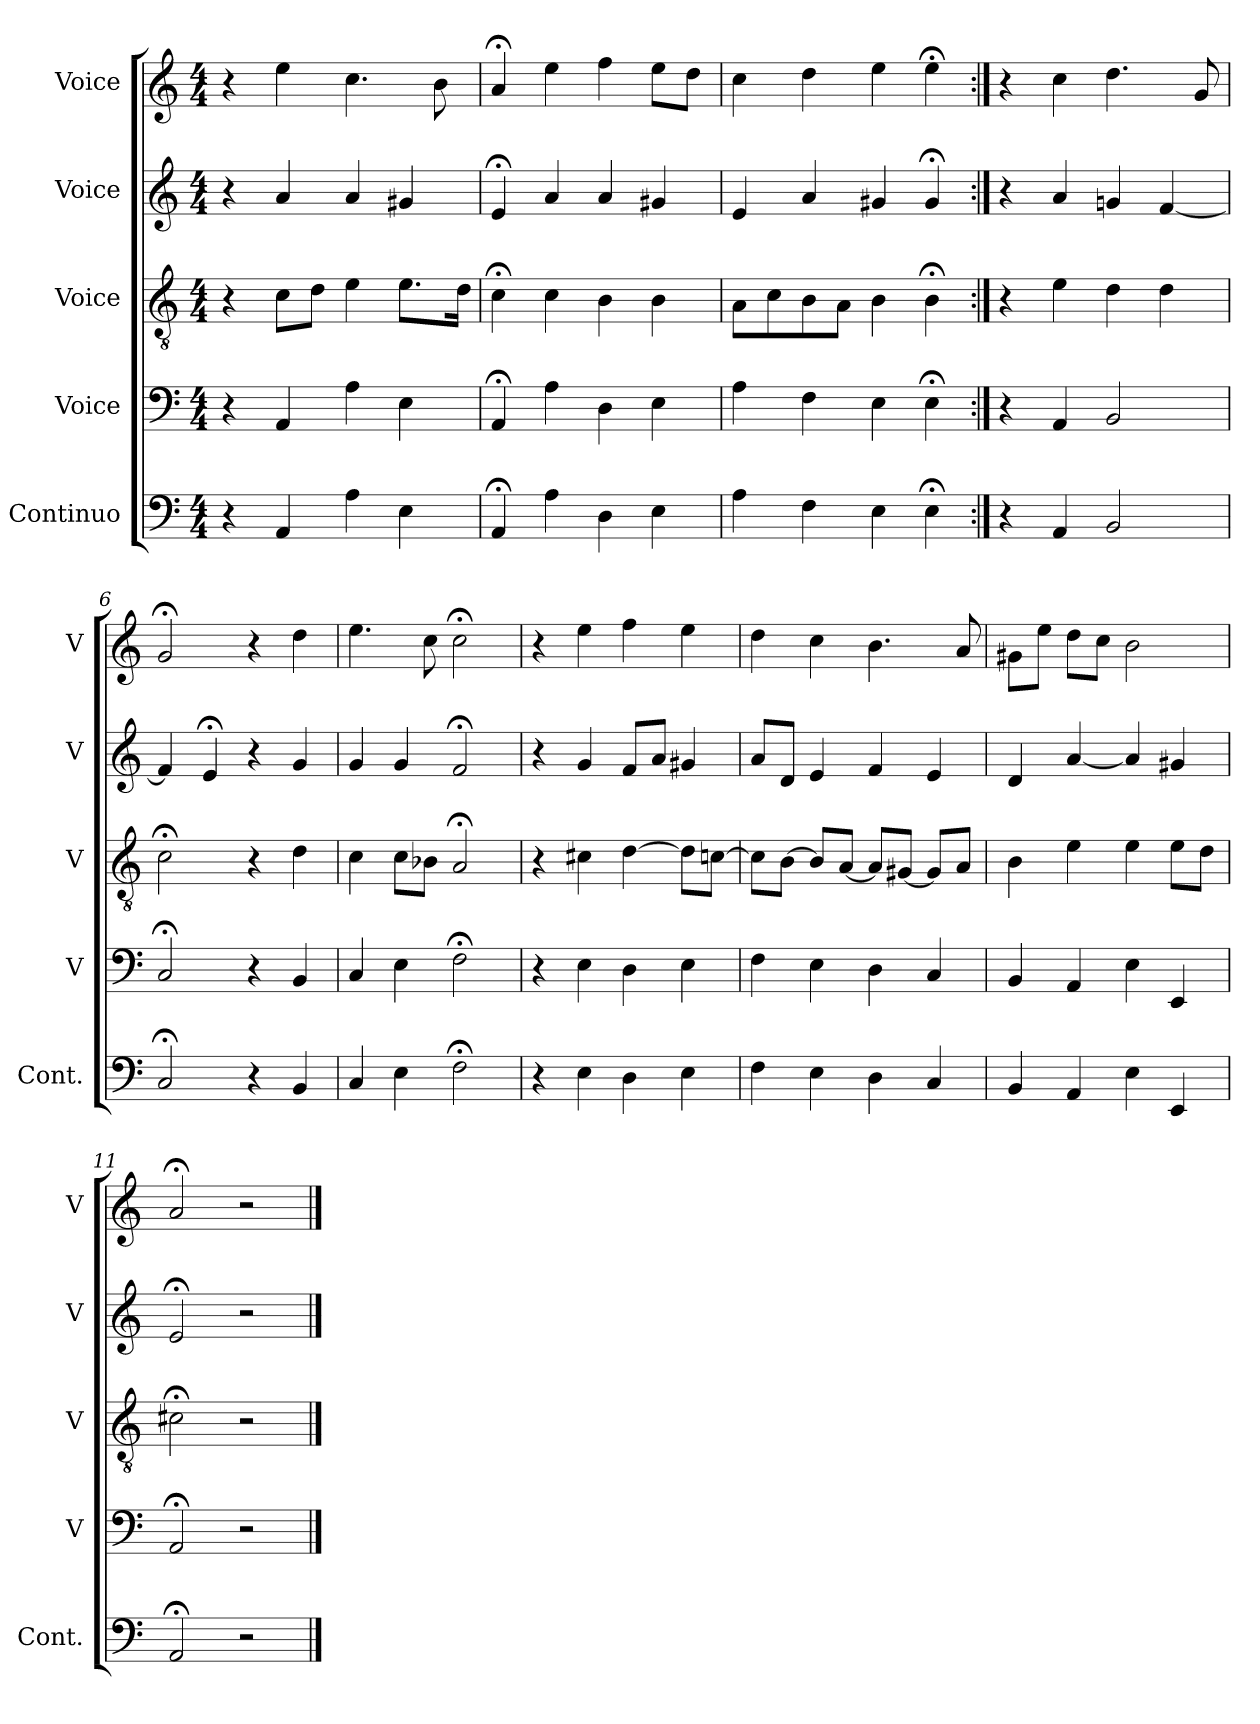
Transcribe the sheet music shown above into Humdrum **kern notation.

**kern	**kern	**kern	**kern	**kern
*part5	*part4	*part3	*part2	*part1
*staff5	*staff4	*staff3	*staff2	*staff1
*I"Continuo	*I"Voice	*I"Voice	*I"Voice	*I"Voice
*I'Cont.	*I'V	*I'V	*I'V	*I'V
*clefF4	*clefF4	*clefGv2	*clefG2	*clefG2
*k[]	*k[]	*k[]	*k[]	*k[]
*M4/4	*M4/4	*M4/4	*M4/4	*M4/4
=	=	=	=	=
4r	4r	4r	4r	4r
4AA	4AA	8cL	4a	4ee
.	.	8dJ	.	.
4A	4A	4e	4a	4.cc
4E	4E	8.eL	4g#X	.
.	.	.	.	8b
.	.	16dJk	.	.
=3	=3	=3	=3	=3
4AA;<	4AA;<	4c;<	4e;<	4a;<
4A	4A	4c	4a	4ee
4D	4D	4B	4a	4ff
4E	4E	4B	4g#X	8eeL
.	.	.	.	8ddJ
=4	=4	=4	=4	=4
4A	4A	8AL	4e	4cc
.	.	8c	.	.
4F	4F	8B	4a	4dd
.	.	8AJ	.	.
4E	4E	4B	4g#X	4ee
4E;<	4E;<	4B;<	4g#;<	4ee;<
=5:|!	=5:|!	=5:|!	=5:|!	=5:|!
4r	4r	4r	4r	4r
4AA	4AA	4e	4a	4cc
2BB	2BB	4d	4gn	4.dd
.	.	4d	[4f	.
.	.	.	.	8g
=6	=6	=6	=6	=6
2C;<	2C;<	2c;<	4f]	2g;<
.	.	.	4e;<	.
4r	4r	4r	4r	4r
4BB	4BB	4d	4g	4dd
=7	=7	=7	=7	=7
4C	4C	4c	4g	4.ee
4E	4E	8cL	4g	.
.	.	8B-XJ	.	8cc
2F;<	2F;<	2A;<	2f;<	2cc;<
=8	=8	=8	=8	=8
4r	4r	4r	4r	4r
4E	4E	4c#X	4g	4ee
4D	4D	[4d	8fL	4ff
.	.	.	8aJ	.
4E	4E	8dL]	4g#X	4ee
.	.	[8cnJ	.	.
=9	=9	=9	=9	=9
4F	4F	8cL]	8aL	4dd
.	.	[8BJ	8dJ	.
4E	4E	8BL]	4e	4cc
.	.	[8AJ	.	.
4D	4D	8AL]	4f	4.b
.	.	[8G#XJ	.	.
4C	4C	8G#L]	4e	.
.	.	8AJ	.	8a
=10	=10	=10	=10	=10
4BB	4BB	4B	4d	8g#XL
.	.	.	.	8eeJ
4AA	4AA	4e	[4a	8ddL
.	.	.	.	8ccJ
4E	4E	4e	4a]	2b
4EE	4EE	8eL	4g#X	.
.	.	8dJ	.	.
=11	=11	=11	=11	=11
2AA;<	2AA;<	2c#X;<	2e;<	2a;<
2r	2r	2r	2r	2r
==	==	==	==	==
*-	*-	*-	*-	*-
